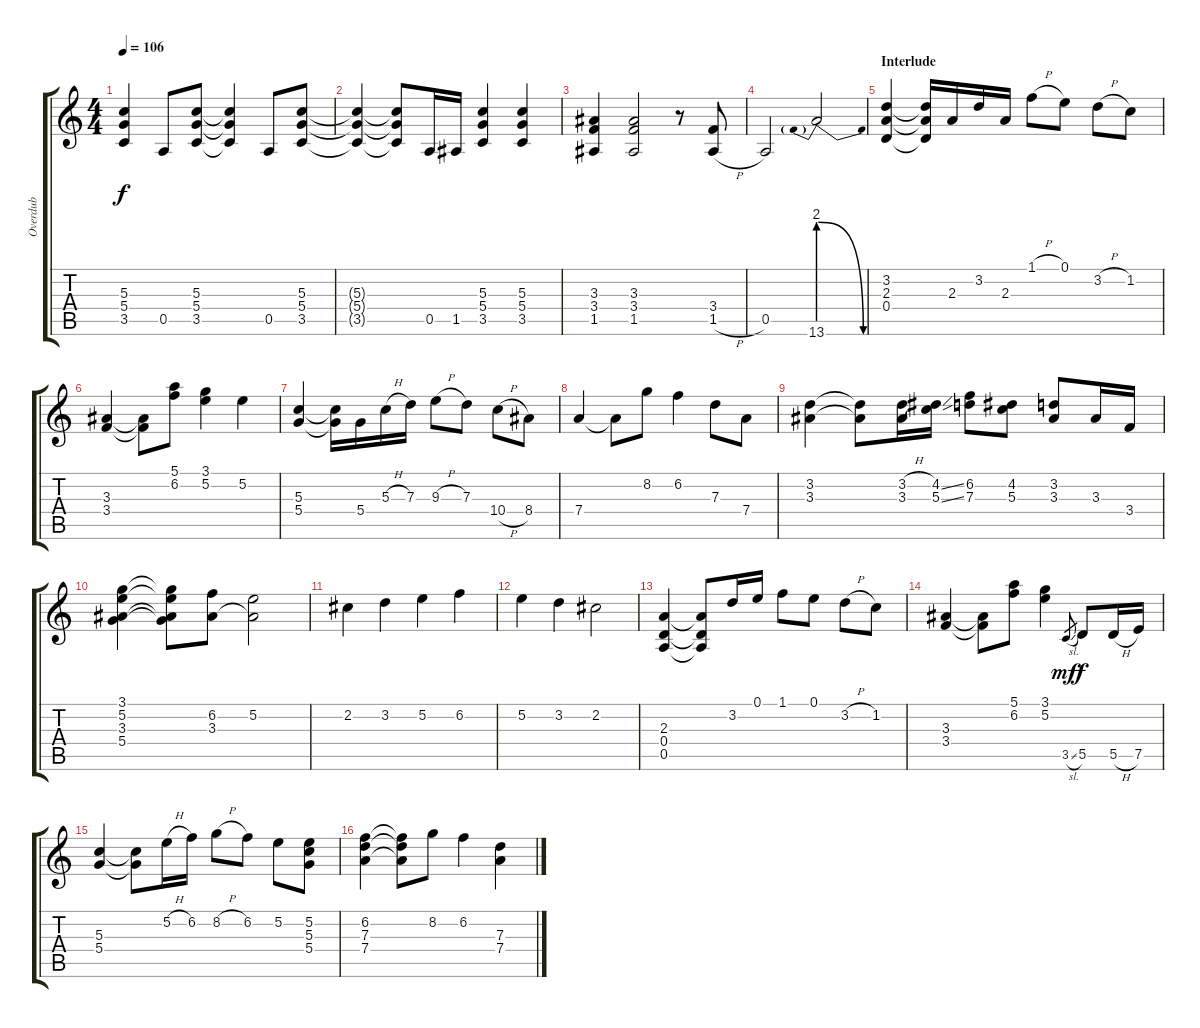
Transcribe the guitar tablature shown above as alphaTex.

\track ("Overdub" "Overdub") {instrument fretlessbass}
\staff {score tabs}
\tuning (E4 B3 G3 D3 A2 E2) {hide}
\ts (4 4)
\tempo 106
\clef g2
\ks c
(5.3 5.4 3.5).4{dy f} 0.5.8 (5.3 5.4 3.5).8 (5.3{t} 5.4{t} 3.5{t}).4 0.5.8 (5.3 5.4 3.5).8 |
(5.3{t} 5.4{t} 3.5{t}).4 (5.3{t} 5.4{t} 3.5{t}).8 0.5.16 1.5.16 (5.3 5.4 3.5).4 (5.3 5.4 3.5).4 |
(3.3 3.4 1.5).4 (3.3 3.4 1.5).2 r.8 (3.4 1.5{h}).8 |
0.5.2 13.6{be (prebendrelease 0 8 60 0)}.2 |
\section ("" "Interlude")
(3.2 2.3 0.4).4 (3.2{t} 2.3{t} 0.4{t}).16 2.3.16 3.2.16 2.3.16 1.1{h}.8 0.1.8 3.2{h}.8 1.2.8 |
(3.3 3.4).4 (3.3{t} 3.4{t}).8 (5.1 6.2).8 (3.1 5.2).4 5.2.4 |
(5.3 5.4).4 (5.3{t} 5.4{t}).16 5.4.16 5.3{h}.16 7.3.16 9.3{h}.8 7.3.8 10.4{h}.8 8.4.8 |
7.4.4 7.4{t}.8 8.2.8 6.2.4 7.3.8 7.4.8 |
(3.2 3.3).4 (3.2{t} 3.3{t}).8 (3.2{h} 3.3{h}).16 (4.2{ss} 5.3{ss}).16 (6.2 7.3).8 (4.2 5.3).8 (3.2 3.3).8 3.3.16 3.4.16 |
(3.1 5.2 3.3 5.4).4 (3.1{t} 5.2{t} 3.3{t} 5.4{t}).8 (6.2 3.3).8 (5.2 3.3{t}).2 |
2.2.4 3.2.4 5.2.4 6.2.4 |
5.2.4 3.2.4 2.2.2 |
(2.3 0.4 0.5).4 (2.3{t} 0.4{t} 0.5{t}).8 3.2.16 0.1.16 1.1.8 0.1.8 3.2{h}.8 1.2.8 |
(3.3 3.4).4 (3.3{t} 3.4{t}).8 (5.1 6.2).8 (3.1 5.2).4 3.5{sl}.8{gr dy mf} 5.5.8{dy f} 5.5{h}.16 7.5.16 |
(5.3 5.4).4 (5.3{t} 5.4{t}).8 5.2{h}.16 6.2.16 8.2{h}.8 6.2.8 5.2.8 (5.2 5.3 5.4).8 |
(6.2 7.3 7.4).4 (6.2{t} 7.3{t} 7.4{t}).8 8.2.8 6.2.4 (7.3 7.4).4
